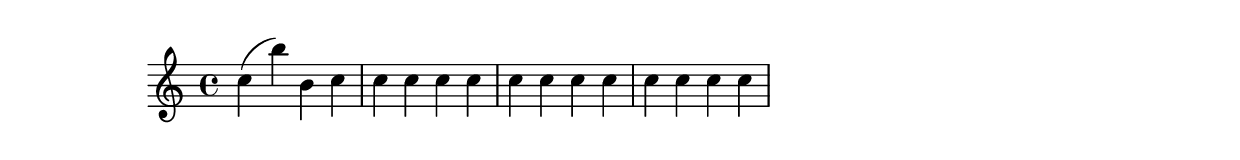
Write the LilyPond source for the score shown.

\version "1.7.18"
% delete.  -gp
\header{ texidoc=" DELETE. "}

\score{
	\notes\relative c'{

		c'(b'-)-~ b, c
		c c c c
		c c c c
		c c c c
	}
}
%% new-chords-done %%
